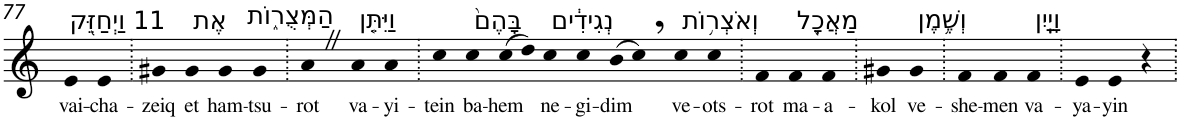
**kern	**text
*part1	*part1
*staff1	*staff1
*I"Piano	*
*I'Pno	*
!!LO:PB:g=z
*clefG2	*
*k[]	*
=77	=77
!LO:TX:a:t=11 וַיְחַזֵּ֖ק	!
!	!LO:LY:b
4e	vai-
!	!LO:LY:b
4e	-cha-
=78.	=78.
!	!LO:LY:b
4g#X	-zeiq
!LO:TX:a:t=אֶת	!
!	!LO:LY:b
4g#	et
!LO:TX:a:t=הַמְּצֻר֑וֹת	!
!	!LO:LY:b
4g#	ham-
!	!LO:LY:b
4g#	-tsu-
=79.	=79.
!	!LO:LY:b
4aZ	-rot
!LO:TX:a:t=וַיִּתֵּ֤ן	!
!	!LO:LY:b
4a	va-
!	!LO:LY:b
4a	-yi-
=80.	=80.
!	!LO:LY:b
4cc	-tein
!LO:TX:a:t=בָּהֶם֙	!
!	!LO:LY:b
4cc	ba-
!	!LO:LY:b
(>8cc	-hem
8dd)	.
!LO:TX:a:t=נְגִידִ֔ים	!
!	!LO:LY:b
4cc	ne-
!	!LO:LY:b
4cc	-gi-
!	!LO:LY:b
(>8b	-dim
8cc,)	.
!LO:TX:a:t=וְאֹצְר֥וֹת	!
!	!LO:LY:b
4cc	ve-
!	!LO:LY:b
4cc	-ots-
=81.	=81.
!	!LO:LY:b
4f	-rot
!LO:TX:a:t=מַאֲכָ֖ל	!
!	!LO:LY:b
4f	ma-
!	!LO:LY:b
4f	-a-
=82.	=82.
!	!LO:LY:b
4g#X	-kol
!LO:TX:a:t=וְשֶׁ֥מֶן	!
!	!LO:LY:b
4g#	ve-
=83.	=83.
!	!LO:LY:b
4f	-she-
!	!LO:LY:b
4f	-men
!LO:TX:a:t=וָיָֽיִן	!
!	!LO:LY:b
4f	va-
=84.	=84.
!	!LO:LY:b
4e	-ya-
!	!LO:LY:b
4e	-yin
4r	.
=.	=.
*-	*-
